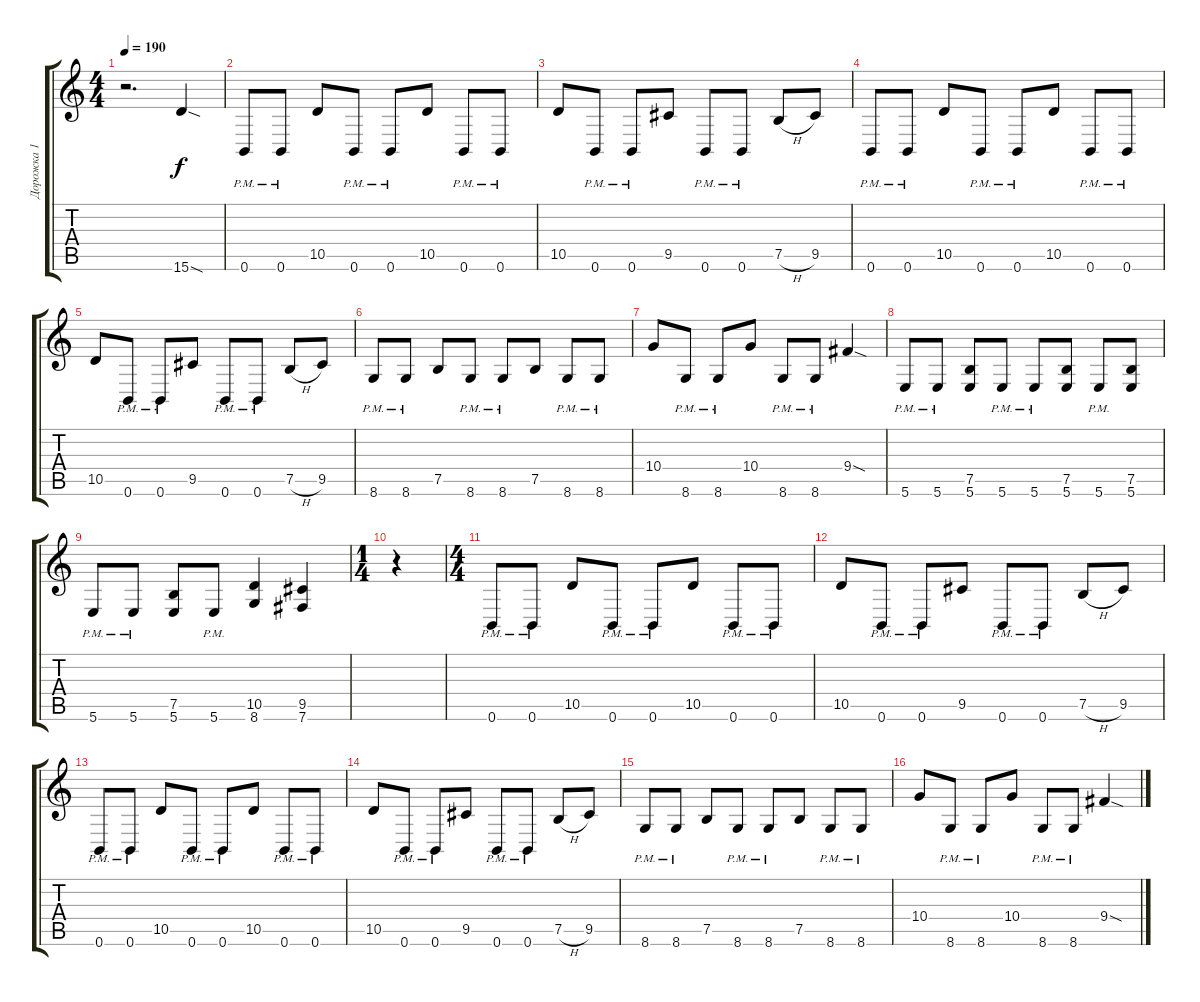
\track ("Дорожка 1" "Дорожка 1") {instrument distortionguitar}
\staff {score tabs}
\tuning (B3 Gb3 D3 A2 E2 B1) {hide}
\ts (4 4)
\tempo 190
\clef g2
\ks c
r.2{d dy f instrument distortionguitar} 15.6{sod}.4 |
0.6{pm}.8 0.6{pm}.8 10.5.8 0.6{pm}.8 0.6{pm}.8 10.5.8 0.6{pm}.8 0.6{pm}.8 |
10.5.8 0.6{pm}.8 0.6{pm}.8 9.5.8 0.6{pm}.8 0.6{pm}.8 7.5{h}.8 9.5.8 |
0.6{pm}.8 0.6{pm}.8 10.5.8 0.6{pm}.8 0.6{pm}.8 10.5.8 0.6{pm}.8 0.6{pm}.8 |
10.5.8 0.6{pm}.8 0.6{pm}.8 9.5.8 0.6{pm}.8 0.6{pm}.8 7.5{h}.8 9.5.8 |
8.6{pm}.8 8.6{pm}.8 7.5.8 8.6{pm}.8 8.6{pm}.8 7.5.8 8.6{pm}.8 8.6{pm}.8 |
10.4.8 8.6{pm}.8 8.6{pm}.8 10.4.8 8.6{pm}.8 8.6{pm}.8 9.4{sod}.4 |
5.6{pm}.8 5.6{pm}.8 (7.5 5.6).8 5.6{pm}.8 5.6{pm}.8 (7.5 5.6).8 5.6{pm}.8 (7.5 5.6).8 |
5.6{pm}.8 5.6{pm}.8 (7.5 5.6).8 5.6{pm}.8 (10.5 8.6).4 (9.5 7.6).4 |
\ts (1 4)
r.4 |
\ts (4 4)
0.6{pm}.8 0.6{pm}.8 10.5.8 0.6{pm}.8 0.6{pm}.8 10.5.8 0.6{pm}.8 0.6{pm}.8 |
10.5.8 0.6{pm}.8 0.6{pm}.8 9.5.8 0.6{pm}.8 0.6{pm}.8 7.5{h}.8 9.5.8 |
0.6{pm}.8 0.6{pm}.8 10.5.8 0.6{pm}.8 0.6{pm}.8 10.5.8 0.6{pm}.8 0.6{pm}.8 |
10.5.8 0.6{pm}.8 0.6{pm}.8 9.5.8 0.6{pm}.8 0.6{pm}.8 7.5{h}.8 9.5.8 |
8.6{pm}.8 8.6{pm}.8 7.5.8 8.6{pm}.8 8.6{pm}.8 7.5.8 8.6{pm}.8 8.6{pm}.8 |
10.4.8 8.6{pm}.8 8.6{pm}.8 10.4.8 8.6{pm}.8 8.6{pm}.8 9.4{sod}.4
